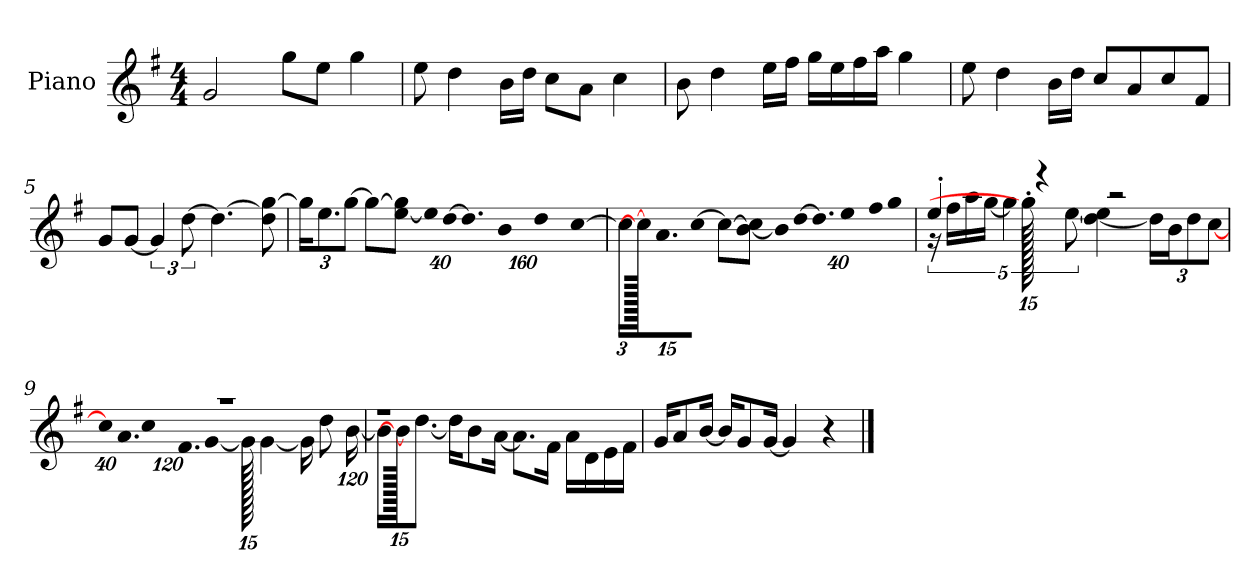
**kern
*part1
*staff1
*I"Piano
*I'P-no
*clefG2
*k[f#]
*M4/4
*MM90
=1
2g/
8gg\L
8ee\J
4gg\
=2
8ee\
4dd\
16b\LL
16dd\JJ
8cc\L
8a\J
4cc\
=3
8b\
4dd\
16ee\LL
16ff#\JJ
16gg\LL
16ee\
16ff#\
16aa\JJ
4gg\
=4
8ee\
4dd\
16b\LL
16dd\JJ
8cc/L
8a/
8cc/
8f#/J
=5
8g/L
[8g/J
6g/]
[12dd\
4.dd\_
8dd\] [8gg\
!!LO:LB:g=z
=6
*Xbrackettup
24gg\KL]
12.ee\
[12gg\J
8gg\L_
[8ee\ 8gg\]J
!LO:N:vis=32
640%23ee\LLL]
!LO:N:vis=32
[640%23dd\JJ
!LO:N:vis=8.
640%137dd\]
!LO:N:vis=16
1920%137b\L
!LO:N:vis=32
640%23dd\K
[384%41cc\J
=7
24cc\KL]
1920cc\_
12.a\
[12cc\J
8cc\L_
[8b\ 8cc\]J
!LO:N:vis=32
640%23b\LLL]
!LO:N:vis=32
[640%23dd\JJ
!LO:N:vis=8.
640%137dd\]
!LO:N:vis=16
1920%137ee\L
!LO:N:vis=32
640%23ff#\K
[384%41gg\J
=8
*^
*	*brackettup
4ee'/	20r
.	20ff#\LL
.	20aa\
.	[20gg\JJ
.	5gg\]
1920gg'\]	.
4r	.
.	[10ee\
.	[4dd\ 4ee\]
2r	.
*	*Xbrackettup
.	24dd\LL]
.	24b\J
.	12dd\
.	[12cc\J
.	1920ryy
!!LO:LB:g=z	!!
=9	=9
!	!LO:N:vis=32
1r	640%23cc\KLL]
!	!LO:N:vis=16.
.	960%103a\J
!	!LO:N:vis=8
.	960%137cc\
!	!LO:N:vis=16.
.	960%103f#\L
.	[384%41g\J
.	1920g\]
.	[4g\
.	16g\KL]
.	8dd\
.	[1920%119b\Jk
=10	=10
1r	16b\KL]
.	1920b\_
.	[8.dd\J
.	16dd\KL]
.	8b\
.	[16a\Jk
.	8.a\L]
.	16f#\Jk
.	16a\LL
.	16d\
.	16e\
.	16f#\JJ
1920ryy	.
*v	*v
=11
16g/KL
8a/
[16b/Jk
16b/KL]
8g/
[16g/Jk
4g/]
4r
==
*-
